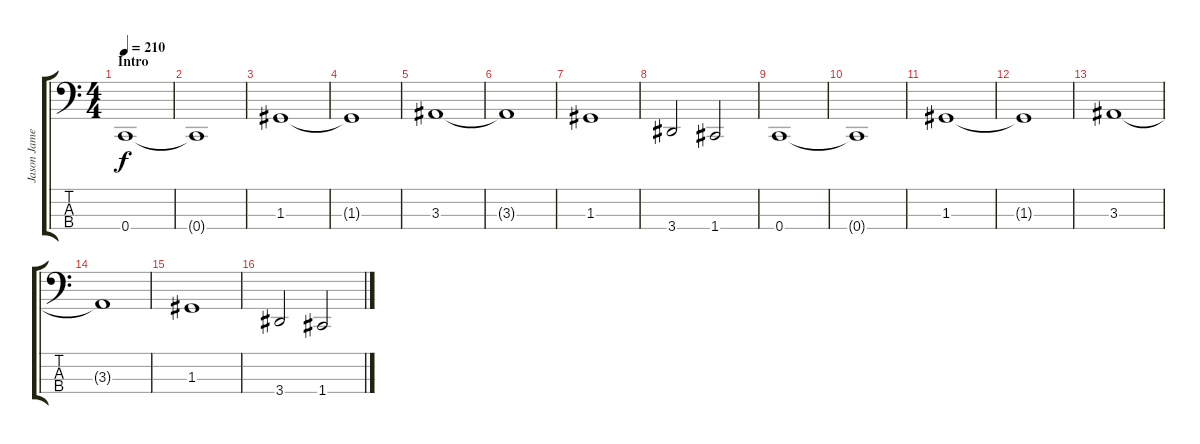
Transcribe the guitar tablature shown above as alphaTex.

\track ("Jason James" "Jason Jame") {instrument electricbasspick}
\staff {score tabs}
\tuning (F2 C2 G1 C1) {hide}
\ts (4 4)
\section ("" "Intro")
\tempo 210
\clef f4
\ks c
0.4.1{dy f instrument electricbasspick} |
0.4{t}.1 |
1.3.1 |
1.3{t}.1 |
3.3.1 |
3.3{t}.1 |
1.3.1 |
3.4.2 1.4.2 |
0.4.1 |
0.4{t}.1 |
1.3.1 |
1.3{t}.1 |
3.3.1 |
3.3{t}.1 |
1.3.1 |
3.4.2 1.4.2
